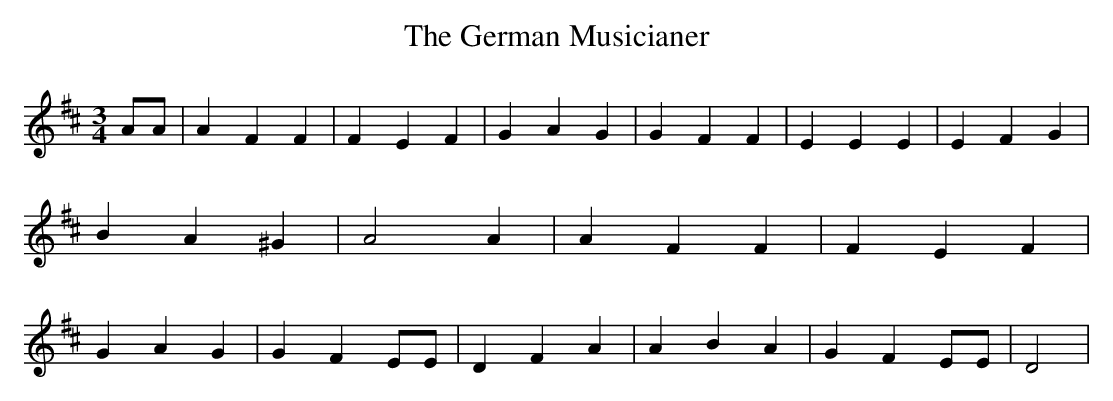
X:1
T:The German Musicianer
M:3/4
L:1/4
K:D
 A/2A/2| A F F| F E F| G A G| G F F| E E E| E F G| B A ^G| A2 A| A F F|\
 F E F| G A G| G F E/2E/2| D F A| A B A| G F E/2E/2| D2|
